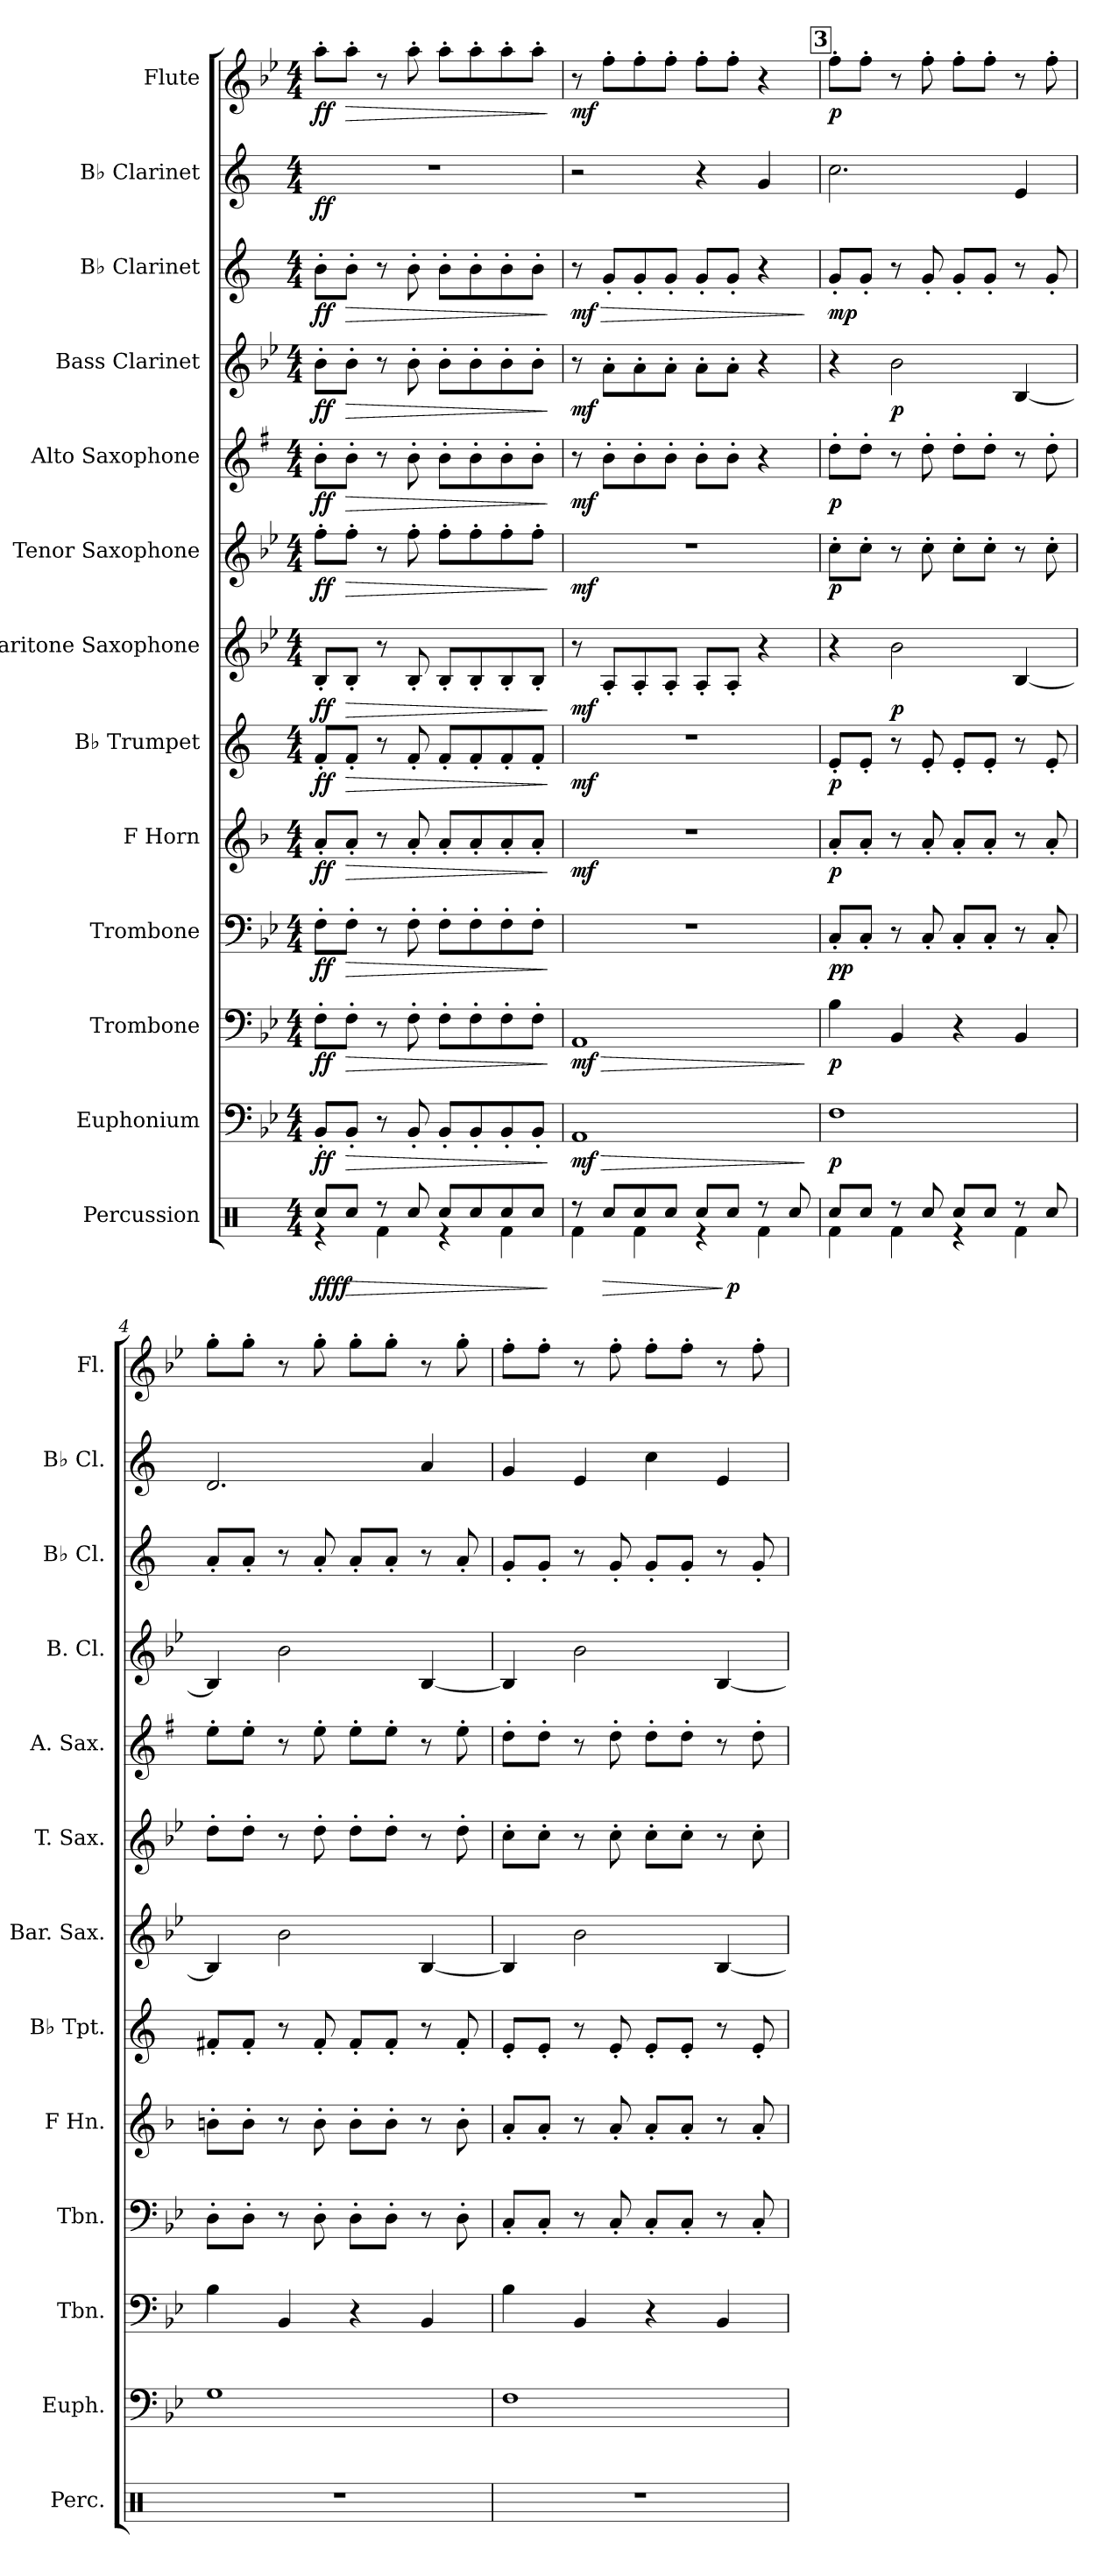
**kern	**dynam	**kern	**dynam	**kern	**dynam	**kern	**dynam	**kern	**dynam	**kern	**dynam	**kern	**dynam	**kern	**dynam	**kern	**dynam	**kern	**dynam	**kern	**dynam	**kern	**dynam	**kern	**dynam
*part13	*part13	*part12	*part12	*part11	*part11	*part10	*part10	*part9	*part9	*part8	*part8	*part7	*part7	*part6	*part6	*part5	*part5	*part4	*part4	*part3	*part3	*part2	*part2	*part1	*part1
*staff13	*staff13	*staff12	*staff12	*staff11	*staff11	*staff10	*staff10	*staff9	*staff9	*staff8	*staff8	*staff7	*staff7	*staff6	*staff6	*staff5	*staff5	*staff4	*staff4	*staff3	*staff3	*staff2	*staff2	*staff1	*staff1
*I"Percussion	*	*I"Euphonium	*	*I"Trombone	*	*I"Trombone	*	*I"F Horn	*	*I"B♭ Trumpet	*	*I"Baritone Saxophone	*	*I"Tenor Saxophone	*	*I"Alto Saxophone	*	*I"Bass Clarinet	*	*I"B♭ Clarinet	*	*I"B♭ Clarinet	*	*I"Flute	*
*I'Perc.	*	*I'Euph.	*	*I'Tbn.	*	*I'Tbn.	*	*I'F Hn.	*	*I'B♭ Tpt.	*	*I'Bar. Sax.	*	*I'T. Sax.	*	*I'A. Sax.	*	*I'B. Cl.	*	*I'B♭ Cl.	*	*I'B♭ Cl.	*	*I'Fl.	*
*clefX	*	*clefF4	*	*clefF4	*	*clefF4	*	*clefG2	*	*clefG2	*	*clefG2	*	*clefG2	*	*clefG2	*	*clefG2	*	*clefG2	*	*clefG2	*	*clefG2	*
*	*	*	*	*	*	*	*	*ITrd4c7	*	*ITrd1c2	*	*ITrd12c21	*	*ITrd8c14	*	*ITrd5c9	*	*ITrd8c14	*	*ITrd1c2	*	*ITrd1c2	*	*	*
*k[]	*	*k[b-e-]	*	*k[b-e-]	*	*k[b-e-]	*	*k[b-e-]	*	*k[b-e-]	*	*k[b-e-]	*	*k[b-e-]	*	*k[b-e-]	*	*k[b-e-]	*	*k[b-e-]	*	*k[b-e-]	*	*k[b-e-]	*
*M4/4	*	*M4/4	*	*M4/4	*	*M4/4	*	*M4/4	*	*M4/4	*	*M4/4	*	*M4/4	*	*M4/4	*	*M4/4	*	*M4/4	*	*M4/4	*	*M4/4	*
*MM147	*	*MM147	*	*MM147	*	*MM147	*	*MM147	*	*MM147	*	*MM147	*	*MM147	*	*MM147	*	*MM147	*	*MM147	*	*MM147	*	*MM147	*
=1	=1	=1	=1	=1	=1	=1	=1	=1	=1	=1	=1	=1	=1	=1	=1	=1	=1	=1	=1	=1	=1	=1	=1	=1	=1
*^	*	*	*	*	*	*	*	*	*	*	*	*	*	*	*	*	*	*	*	*	*	*	*	*	*
!	!	!LO:DY:b	!	!	!	!	!	!	!	!	!	!	!	!	!	!	!	!	!	!	!	!	!	!	!	!
!	!	!LO:DY:n=1:b	!	!LO:DY:b	!	!LO:DY:b	!	!LO:DY:b	!	!LO:DY:b	!	!LO:DY:b	!	!LO:DY:b	!	!LO:DY:b	!	!LO:DY:b	!	!LO:DY:b	!	!LO:DY:b	!	!LO:DY:b	!	!LO:DY:b
8Rcc/L	4r	ff ff	8BB-'/L	ff	8F'\L	ff	8F'\L	ff	8d'/L	ff	8e-'/L	ff	8BB-'/L	ff	8f'\L	ff	8d'\L	ff	8B-'\L	ff	8a'\L	ff	1r	ff	8aa'\L	ff
!	!	!LO:HP:b	!	!LO:HP:b	!	!LO:HP:b	!	!LO:HP:b	!	!LO:HP:b	!	!LO:HP:b	!	!LO:HP:b	!	!LO:HP:b	!	!LO:HP:b	!	!LO:HP:b	!	!LO:HP:b	!	!	!	!LO:HP:b
8Rcc/J	.	>	8BB-'/J	>	8F'\J	>	8F'\J	>	8d'/J	>	8e-'/J	>	8BB-'/J	>	8f'\J	>	8d'\J	>	8B-'\J	>	8a'\J	>	.	.	8aa'\J	>
8r	4Rf\	.	8r	.	8r	.	8r	.	8r	.	8r	.	8r	.	8r	.	8r	.	8r	.	8r	.	.	.	8r	.
8Rcc/	.	.	8BB-'/	.	8F'\	.	8F'\	.	8d'/	.	8e-'/	.	8BB-'/	.	8f'\	.	8d'\	.	8B-'\	.	8a'\	.	.	.	8aa'\	.
8Rcc/L	4r	.	8BB-'/L	.	8F'\L	.	8F'\L	.	8d'/L	.	8e-'/L	.	8BB-'/L	.	8f'\L	.	8d'\L	.	8B-'\L	.	8a'\L	.	.	.	8aa'\L	.
8Rcc/	.	.	8BB-'/	.	8F'\	.	8F'\	.	8d'/	.	8e-'/	.	8BB-'/	.	8f'\	.	8d'\	.	8B-'\	.	8a'\	.	.	.	8aa'\	.
8Rcc/	4Rf\	.	8BB-'/	.	8F'\	.	8F'\	.	8d'/	.	8e-'/	.	8BB-'/	.	8f'\	.	8d'\	.	8B-'\	.	8a'\	.	.	.	8aa'\	.
8Rcc/J	.	.	8BB-'/J	.	8F'\J	.	8F'\J	.	8d'/J	.	8e-'/J	.	8BB-'/J	.	8f'\J	.	8d'\J	.	8B-'\J	.	8a'\J	.	.	.	8aa'\J	.
*v	*v	*	*	*	*	*	*	*	*	*	*	*	*	*	*	*	*	*	*	*	*	*	*	*	*	*
.	]	.	]	.	]	.	]	.	]	.	]	.	]	.	]	.	]	.	]	.	]	.	.	.	]
=2	=2	=2	=2	=2	=2	=2	=2	=2	=2	=2	=2	=2	=2	=2	=2	=2	=2	=2	=2	=2	=2	=2	=2	=2	=2
*^	*	*	*	*	*	*	*	*	*	*	*	*	*	*	*	*	*	*	*	*	*	*	*	*	*
!	!	!LO:DY:b	!	!LO:HP:b	!	!LO:HP:b	!	!	!	!	!	!	!	!	!	!	!	!	!	!	!	!LO:HP:b	!	!	!	!
!	!	!LO:DY:n=1:b	!	!LO:DY:n=1:b	!	!LO:DY:n=1:b	!	!	!	!LO:DY:b	!	!LO:DY:b	!	!LO:DY:b	!	!LO:DY:b	!	!LO:DY:b	!	!LO:DY:b	!	!LO:DY:n=1:b	!	!	!	!LO:DY:b
8r	4Rf\	mf mf	1AA	> mf	1AA	> mf	1r	.	1r	mf	1r	mf	8r	mf	1r	mf	8r	mf	8r	mf	8r	> mf	2r	.	8r	mf
!	!	!LO:HP:b	!	!	!	!	!	!	!	!	!	!	!	!	!	!	!	!	!	!	!	!	!	!	!	!
8Rcc/L	.	>	.	.	.	.	.	.	.	.	.	.	8AA'/L	.	.	.	8d'\L	.	8A'\L	.	8f'/L	.	.	.	8ff'\L	.
8Rcc/	4Rf\	.	.	.	.	.	.	.	.	.	.	.	8AA'/	.	.	.	8d'\	.	8A'\	.	8f'/	.	.	.	8ff'\	.
8Rcc/J	.	.	.	.	.	.	.	.	.	.	.	.	8AA'/J	.	.	.	8d'\J	.	8A'\J	.	8f'/J	.	.	.	8ff'\J	.
8Rcc/L	4r	.	.	.	.	.	.	.	.	.	.	.	8AA'/L	.	.	.	8d'\L	.	8A'\L	.	8f'/L	.	4r	.	8ff'\L	.
!	!	!LO:DY:n=2:b	!	!	!	!	!	!	!	!	!	!	!	!	!	!	!	!	!	!	!	!	!	!	!	!
8Rcc/J	.	] p	.	.	.	.	.	.	.	.	.	.	8AA'/J	.	.	.	8d'\J	.	8A'\J	.	8f'/J	.	.	.	8ff'\J	.
8r	4Rf\	.	.	.	.	.	.	.	.	.	.	.	4r	.	.	.	4r	.	4r	.	4r	.	4f/	.	4r	.
8Rcc/	.	.	.	.	.	.	.	.	.	.	.	.	.	.	.	.	.	.	.	.	.	.	.	.	.	.
*v	*v	*	*	*	*	*	*	*	*	*	*	*	*	*	*	*	*	*	*	*	*	*	*	*	*	*
.	.	.	]	.	]	.	.	.	.	.	.	.	.	.	.	.	.	.	.	.	]	.	.	.	.
!!LO:REH:place=s1:a:B:fs=14:t=3
=3	=3	=3	=3	=3	=3	=3	=3	=3	=3	=3	=3	=3	=3	=3	=3	=3	=3	=3	=3	=3	=3	=3	=3	=3	=3
*^	*	*	*	*	*	*	*	*	*	*	*	*	*	*	*	*	*	*	*	*	*	*	*	*	*
!	!	!	!	!LO:DY:b	!	!LO:DY:b	!	!LO:DY:b	!	!	!	!	!	!	!	!	!	!	!	!	!	!	!	!	!	!
!	!	!	!	!	!	!	!	!LO:DY:n=1:b	!	!LO:DY:b	!	!LO:DY:b	!	!	!	!LO:DY:b	!	!LO:DY:b	!	!	!	!LO:DY:b	!	!	!	!LO:DY:b
8Rcc/L	4Rf\	.	1F	p	4B-\	p	8C'/L	p p	8d'/L	p	8d'/L	p	4r	.	8c'\L	p	8f'\L	p	4r	.	8f'/L	mp	2.b-\	.	8ff'\L	p
8Rcc/J	.	.	.	.	.	.	8C'/J	.	8d'/J	.	8d'/J	.	.	.	8c'\J	.	8f'\J	.	.	.	8f'/J	.	.	.	8ff'\J	.
!	!	!	!	!	!	!	!	!	!	!	!	!	!	!LO:DY:b	!	!	!	!	!	!LO:DY:b	!	!	!	!	!	!
8r	4Rf\	.	.	.	4BB-/	.	8r	.	8r	.	8r	.	2B-\	p	8r	.	8r	.	2B-\	p	8r	.	.	.	8r	.
8Rcc/	.	.	.	.	.	.	8C'/	.	8d'/	.	8d'/	.	.	.	8c'\	.	8f'\	.	.	.	8f'/	.	.	.	8ff'\	.
8Rcc/L	4r	.	.	.	4r	.	8C'/L	.	8d'/L	.	8d'/L	.	.	.	8c'\L	.	8f'\L	.	.	.	8f'/L	.	.	.	8ff'\L	.
8Rcc/J	.	.	.	.	.	.	8C'/J	.	8d'/J	.	8d'/J	.	.	.	8c'\J	.	8f'\J	.	.	.	8f'/J	.	.	.	8ff'\J	.
8r	4Rf\	.	.	.	4BB-/	.	8r	.	8r	.	8r	.	[4BB-/	.	8r	.	8r	.	[4BB-/	.	8r	.	4d/	.	8r	.
8Rcc/	.	.	.	.	.	.	8C'/	.	8d'/	.	8d'/	.	.	.	8c'\	.	8f'\	.	.	.	8f'/	.	.	.	8ff'\	.
*v	*v	*	*	*	*	*	*	*	*	*	*	*	*	*	*	*	*	*	*	*	*	*	*	*	*	*
!!LO:PB:g=z
=4	=4	=4	=4	=4	=4	=4	=4	=4	=4	=4	=4	=4	=4	=4	=4	=4	=4	=4	=4	=4	=4	=4	=4	=4	=4
1r	.	1G	.	4B-\	.	8D'\L	.	8en'\L	.	8en'/L	.	4BB-/]	.	8d'\L	.	8g'\L	.	4BB-/]	.	8g'/L	.	2.c/	.	8gg'\L	.
.	.	.	.	.	.	8D'\J	.	8e'\J	.	8e'/J	.	.	.	8d'\J	.	8g'\J	.	.	.	8g'/J	.	.	.	8gg'\J	.
.	.	.	.	4BB-/	.	8r	.	8r	.	8r	.	2B-\	.	8r	.	8r	.	2B-\	.	8r	.	.	.	8r	.
.	.	.	.	.	.	8D'\	.	8e'\	.	8e'/	.	.	.	8d'\	.	8g'\	.	.	.	8g'/	.	.	.	8gg'\	.
.	.	.	.	4r	.	8D'\L	.	8e'\L	.	8e'/L	.	.	.	8d'\L	.	8g'\L	.	.	.	8g'/L	.	.	.	8gg'\L	.
.	.	.	.	.	.	8D'\J	.	8e'\J	.	8e'/J	.	.	.	8d'\J	.	8g'\J	.	.	.	8g'/J	.	.	.	8gg'\J	.
.	.	.	.	4BB-/	.	8r	.	8r	.	8r	.	[4BB-/	.	8r	.	8r	.	[4BB-/	.	8r	.	4g/	.	8r	.
.	.	.	.	.	.	8D'\	.	8e'\	.	8e'/	.	.	.	8d'\	.	8g'\	.	.	.	8g'/	.	.	.	8gg'\	.
=5	=5	=5	=5	=5	=5	=5	=5	=5	=5	=5	=5	=5	=5	=5	=5	=5	=5	=5	=5	=5	=5	=5	=5	=5	=5
1r	.	1F	.	4B-\	.	8C'/L	.	8d'/L	.	8d'/L	.	4BB-/]	.	8c'\L	.	8f'\L	.	4BB-/]	.	8f'/L	.	4f/	.	8ff'\L	.
.	.	.	.	.	.	8C'/J	.	8d'/J	.	8d'/J	.	.	.	8c'\J	.	8f'\J	.	.	.	8f'/J	.	.	.	8ff'\J	.
.	.	.	.	4BB-/	.	8r	.	8r	.	8r	.	2B-\	.	8r	.	8r	.	2B-\	.	8r	.	4d/	.	8r	.
.	.	.	.	.	.	8C'/	.	8d'/	.	8d'/	.	.	.	8c'\	.	8f'\	.	.	.	8f'/	.	.	.	8ff'\	.
.	.	.	.	4r	.	8C'/L	.	8d'/L	.	8d'/L	.	.	.	8c'\L	.	8f'\L	.	.	.	8f'/L	.	4b-\	.	8ff'\L	.
.	.	.	.	.	.	8C'/J	.	8d'/J	.	8d'/J	.	.	.	8c'\J	.	8f'\J	.	.	.	8f'/J	.	.	.	8ff'\J	.
.	.	.	.	4BB-/	.	8r	.	8r	.	8r	.	[4BB-/	.	8r	.	8r	.	[4BB-/	.	8r	.	4d/	.	8r	.
.	.	.	.	.	.	8C'/	.	8d'/	.	8d'/	.	.	.	8c'\	.	8f'\	.	.	.	8f'/	.	.	.	8ff'\	.
=	=	=	=	=	=	=	=	=	=	=	=	=	=	=	=	=	=	=	=	=	=	=	=	=	=
*-	*-	*-	*-	*-	*-	*-	*-	*-	*-	*-	*-	*-	*-	*-	*-	*-	*-	*-	*-	*-	*-	*-	*-	*-	*-
